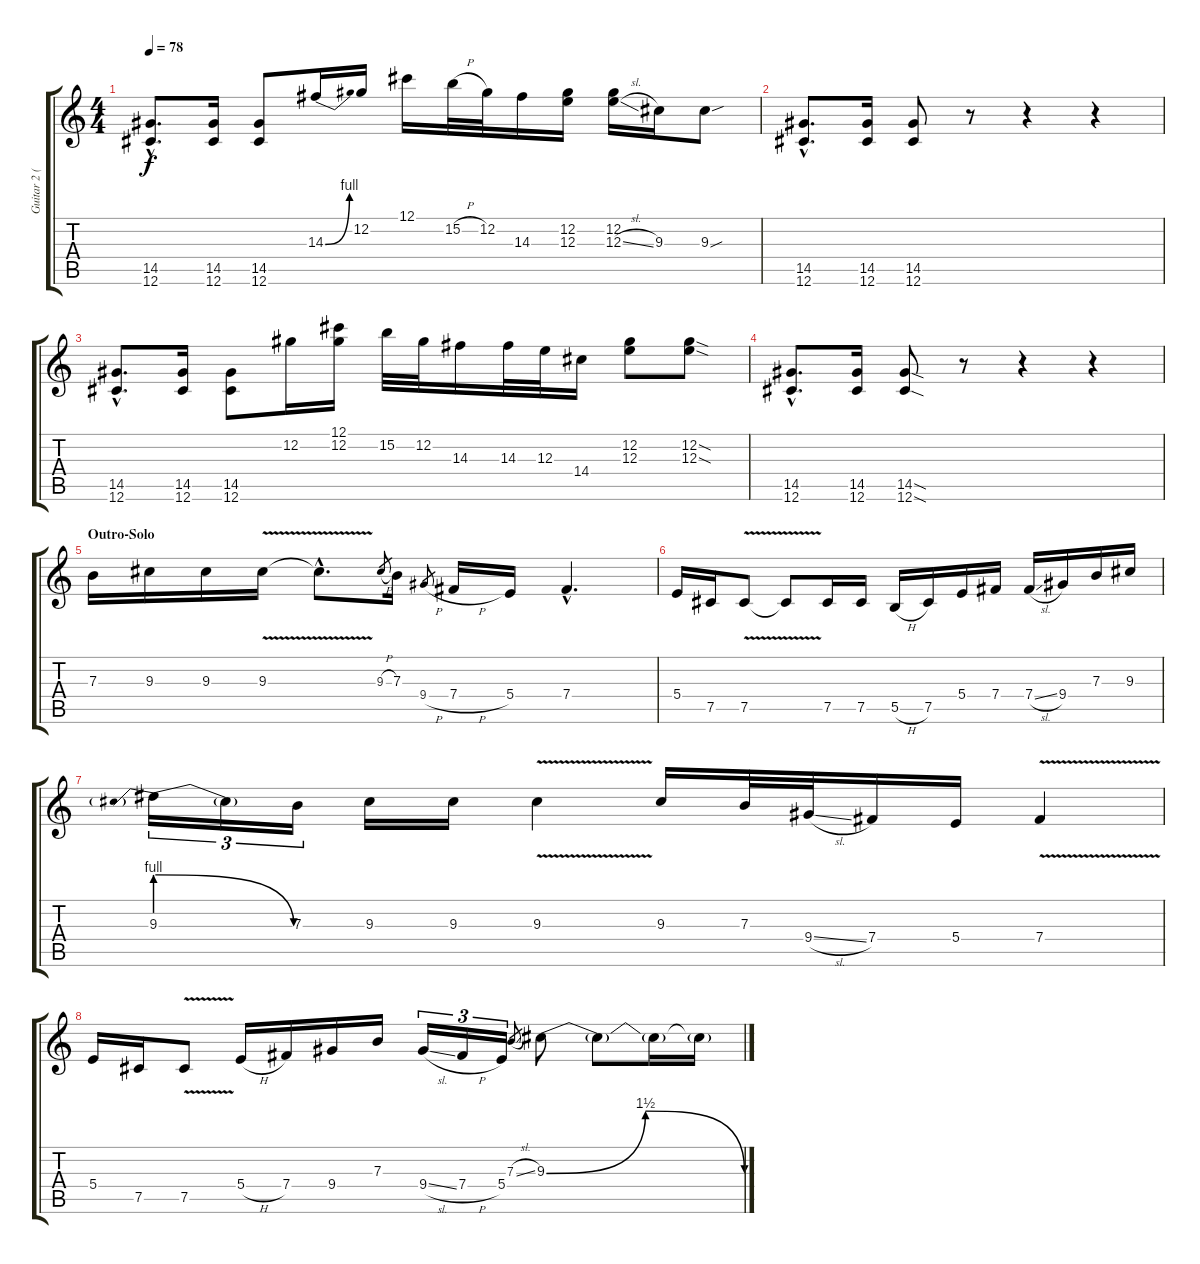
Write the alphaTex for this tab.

\track ("Guitar 2 (Tony Iommi)" "Guitar 2 (") {instrument overdrivenguitar}
\staff {score tabs}
\tuning (Db4 Ab3 E3 B2 Gb2 Db2) {hide}
\ts (4 4)
\tempo 78
\clef g2
\ks c
(14.5{hac} 12.6{hac}).8{d dy f} (14.5 12.6).16 (14.5 12.6).8 14.3{be (bend 0 0 60 4)}.16 12.2.16 12.1.16 15.2{h}.32 12.2.32 14.3.16 (12.2 12.3).16 (12.2 12.3{sl}).16 9.3.16 9.3{sou}.8 |
(14.5{hac} 12.6{hac}).8{d} (14.5 12.6).16 (14.5 12.6).8 r.8 r.4 r.4 |
(14.5{hac} 12.6{hac}).8{d} (14.5 12.6).16 (14.5 12.6).8 12.2.16 (12.1 12.2).16 15.2.32 12.2.32 14.3.16 14.3.32 12.3.32 14.4.16 (12.2 12.3).8 (12.2{sod} 12.3{sod}).8 |
(14.5{hac} 12.6{hac}).8{d} (14.5 12.6).16 (14.5{sod} 12.6{sod}).8 r.8 r.4 r.4 |
\section ("" "Outro-Solo")
7.3.16 9.3.16 9.3.16 9.3{v}.16 9.3{hac t}.8{d} 9.3{h}.8{gr} 7.3.16 9.4{h}.8{gr} 7.4{h}.16 5.4.16 7.4{hac}.4{d} |
5.4.16 7.5.16 7.5{v}.8 7.5{t}.8 7.5.16 7.5.16 5.5{h}.16 7.5.16 5.4.16 7.4.16 7.4{sl}.16 9.4.16 7.3.16 9.3.16 |
9.3{be (prebendrelease 0 4 60 0)}.16{tu (3 2)} 9.3{t}.16{tu (3 2)} 7.3.16{tu (3 2)} 9.3.16 9.3.16 9.3{v}.4 9.3.16 7.3.32 9.4{sl}.32 7.4.16 5.4.16 7.4{v}.4 |
5.4.16 7.5.16 7.5{v}.8 5.4{h}.16 7.4.16 9.4.16 7.3.16 9.4{sl}.16{tu (3 2)} 7.4{h}.16{tu (3 2)} 5.4.16{tu (3 2)} 7.3{sl}.8{gr} 9.3{be (bendrelease 0 0 15 6 45 6 60 0)}.8 9.3{t}.8 9.3{t}.16 9.3{t}.16
